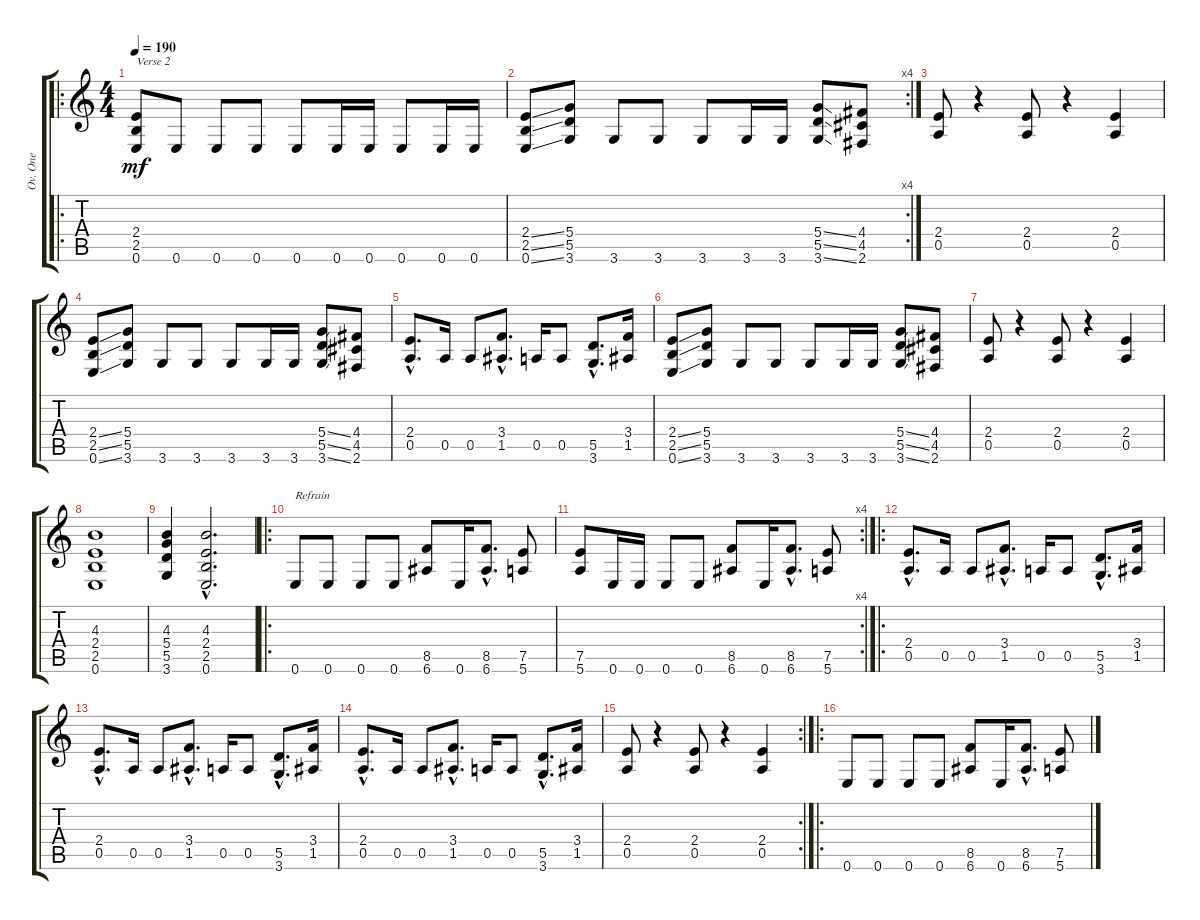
\track ("Ov. One" "Ov. One") {instrument overdrivenguitar}
\staff {score tabs}
\tuning (E4 B3 G3 D3 A2 E2) {hide}
\ro
\ts (4 4)
\tempo 190
\clef g2
\ks c
(2.4 2.5 0.6).8{txt "Verse 2" dy mf} 0.6.8 0.6.8 0.6.8 0.6.8 0.6.16 0.6.16 0.6.8 0.6.16 0.6.16 |
\rc 4
(2.4{ss} 2.5{ss} 0.6{ss}).8 (5.4 5.5 3.6).8 3.6.8 3.6.8 3.6.8 3.6.16 3.6.16 (5.4{ss} 5.5{ss} 3.6{ss}).8 (4.4 4.5 2.6).8 |
(2.4 0.5).8 r.4 (2.4 0.5).8 r.4 (2.4 0.5).4 |
(2.4{ss} 2.5{ss} 0.6{ss}).8 (5.4 5.5 3.6).8 3.6.8 3.6.8 3.6.8 3.6.16 3.6.16 (5.4{ss} 5.5{ss} 3.6{ss}).8 (4.4 4.5 2.6).8 |
(2.4{hac} 0.5{hac}).8{d} 0.5.16 0.5.8 (3.4{hac} 1.5{hac}).8{d} 0.5.16 0.5.8 (5.5{hac} 3.6{hac}).8{d} (3.4 1.5).16 |
(2.4{ss} 2.5{ss} 0.6{ss}).8 (5.4 5.5 3.6).8 3.6.8 3.6.8 3.6.8 3.6.16 3.6.16 (5.4{ss} 5.5{ss} 3.6{ss}).8 (4.4 4.5 2.6).8 |
(2.4 0.5).8 r.4 (2.4 0.5).8 r.4 (2.4 0.5).4 |
(4.3 2.4 2.5 0.6).1 |
(4.3 5.4 5.5 3.6).4 (4.3{hac} 2.4{hac} 2.5{hac} 0.6{hac}).2{d} |
\ro
0.6.8{txt "Refrain"} 0.6.8 0.6.8 0.6.8 (8.5 6.6).8 0.6.16 (8.5{hac} 6.6{hac}).8{d} (7.5 5.6).8 |
\rc 4
(7.5 5.6).8 0.6.16 0.6.16 0.6.8 0.6.8 (8.5 6.6).8 0.6.16 (8.5{hac} 6.6{hac}).8{d} (7.5 5.6).8 |
\ro
(2.4{hac} 0.5{hac}).8{d} 0.5.16 0.5.8 (3.4{hac} 1.5{hac}).8{d} 0.5.16 0.5.8 (5.5{hac} 3.6{hac}).8{d} (3.4 1.5).16 |
(2.4{hac} 0.5{hac}).8{d} 0.5.16 0.5.8 (3.4{hac} 1.5{hac}).8{d} 0.5.16 0.5.8 (5.5{hac} 3.6{hac}).8{d} (3.4 1.5).16 |
(2.4{hac} 0.5{hac}).8{d} 0.5.16 0.5.8 (3.4{hac} 1.5{hac}).8{d} 0.5.16 0.5.8 (5.5{hac} 3.6{hac}).8{d} (3.4 1.5).16 |
\rc 2
(2.4 0.5).8 r.4 (2.4 0.5).8 r.4 (2.4 0.5).4 |
\ro
0.6.8 0.6.8 0.6.8 0.6.8 (8.5 6.6).8 0.6.16 (8.5{hac} 6.6{hac}).8{d} (7.5 5.6).8
